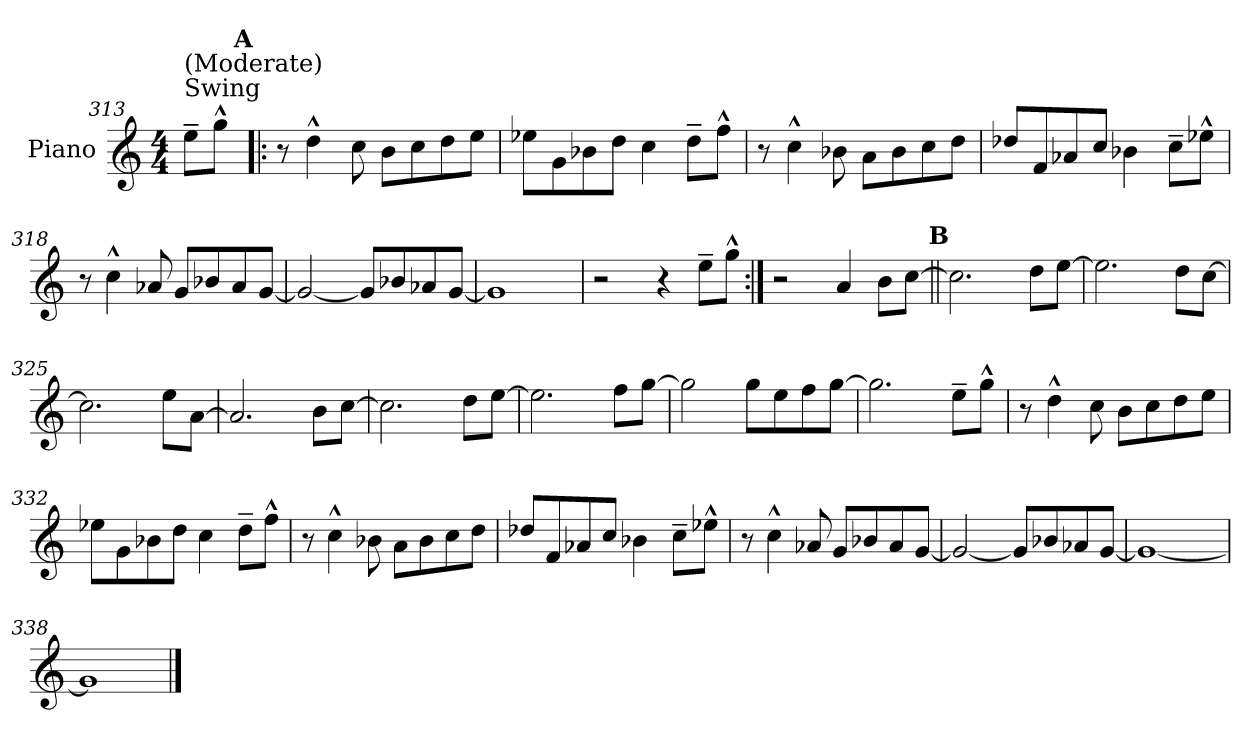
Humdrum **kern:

**kern
*part1
*staff1
*I"Piano
*I'Pno.
!!LO:PB:g=z
*clefG2
*k[]
*M4/4
=313
!LO:TX:t=Swing
!LO:TX:a:t=(Moderate)
8ee~\L
8gg^^\J
!!LO:REH:place=s1:a:enc=none:fs=14:t=A
=314!|:
8r
4dd^^\
8cc\
8b\L
8cc\
8dd\
8ee\J
=315
8ee-X\L
8g\
8b-X\
8dd\J
4cc\
8dd~\L
8ff^^\J
=316
8r
4cc^^\
8b-X\
8a\L
8b-\
8cc\
8dd\J
=317
8dd-X/L
8f/
8a-X/
8cc/J
4b-X\
8cc~\L
8ee-X^^\J
!!LO:LB:g=z
=318
8r
4cc^^\
8a-X/
8g/L
8b-X/
8a-/
[8g/J
=319
2g/_
8g/L]
8b-X/
8a-X/
[8g/J
=320
1g]
=321
2r
4r
8ee~\L
8gg^^\J
=322:|!
2r
4a/
8b\L
[8cc\J
!!LO:LB:g=z
!!LO:REH:place=s1:a:enc=none:fs=14:t=B
=323||
2.cc\]
8dd\L
[8ee\J
=324
2.ee\]
8dd\L
[8cc\J
=325
2.cc\]
8ee\L
[8a\J
=326
2.a/]
8b\L
[8cc\J
!!LO:LB:g=z
=327
2.cc\]
8dd\L
[8ee\J
=328
2.ee\]
8ff\L
[8gg\J
=329
2gg\]
8gg\L
8ee\
8ff\
[8gg\J
=330
2.gg\]
8ee~\L
8gg^^\J
!!LO:LB:g=z
=331
8r
4dd^^\
8cc\
8b\L
8cc\
8dd\
8ee\J
=332
8ee-X\L
8g\
8b-X\
8dd\J
4cc\
8dd~\L
8ff^^\J
=333
8r
4cc^^\
8b-X\
8a\L
8b-\
8cc\
8dd\J
=334
8dd-X/L
8f/
8a-X/
8cc/J
4b-X\
8cc~\L
8ee-X^^\J
!!LO:LB:g=z
=335
8r
4cc^^\
8a-X/
8g/L
8b-X/
8a-/
[8g/J
=336
2g/_
8g/L]
8b-X/
8a-X/
[8g/J
=337
1g_
=338
1g]
==
*-
